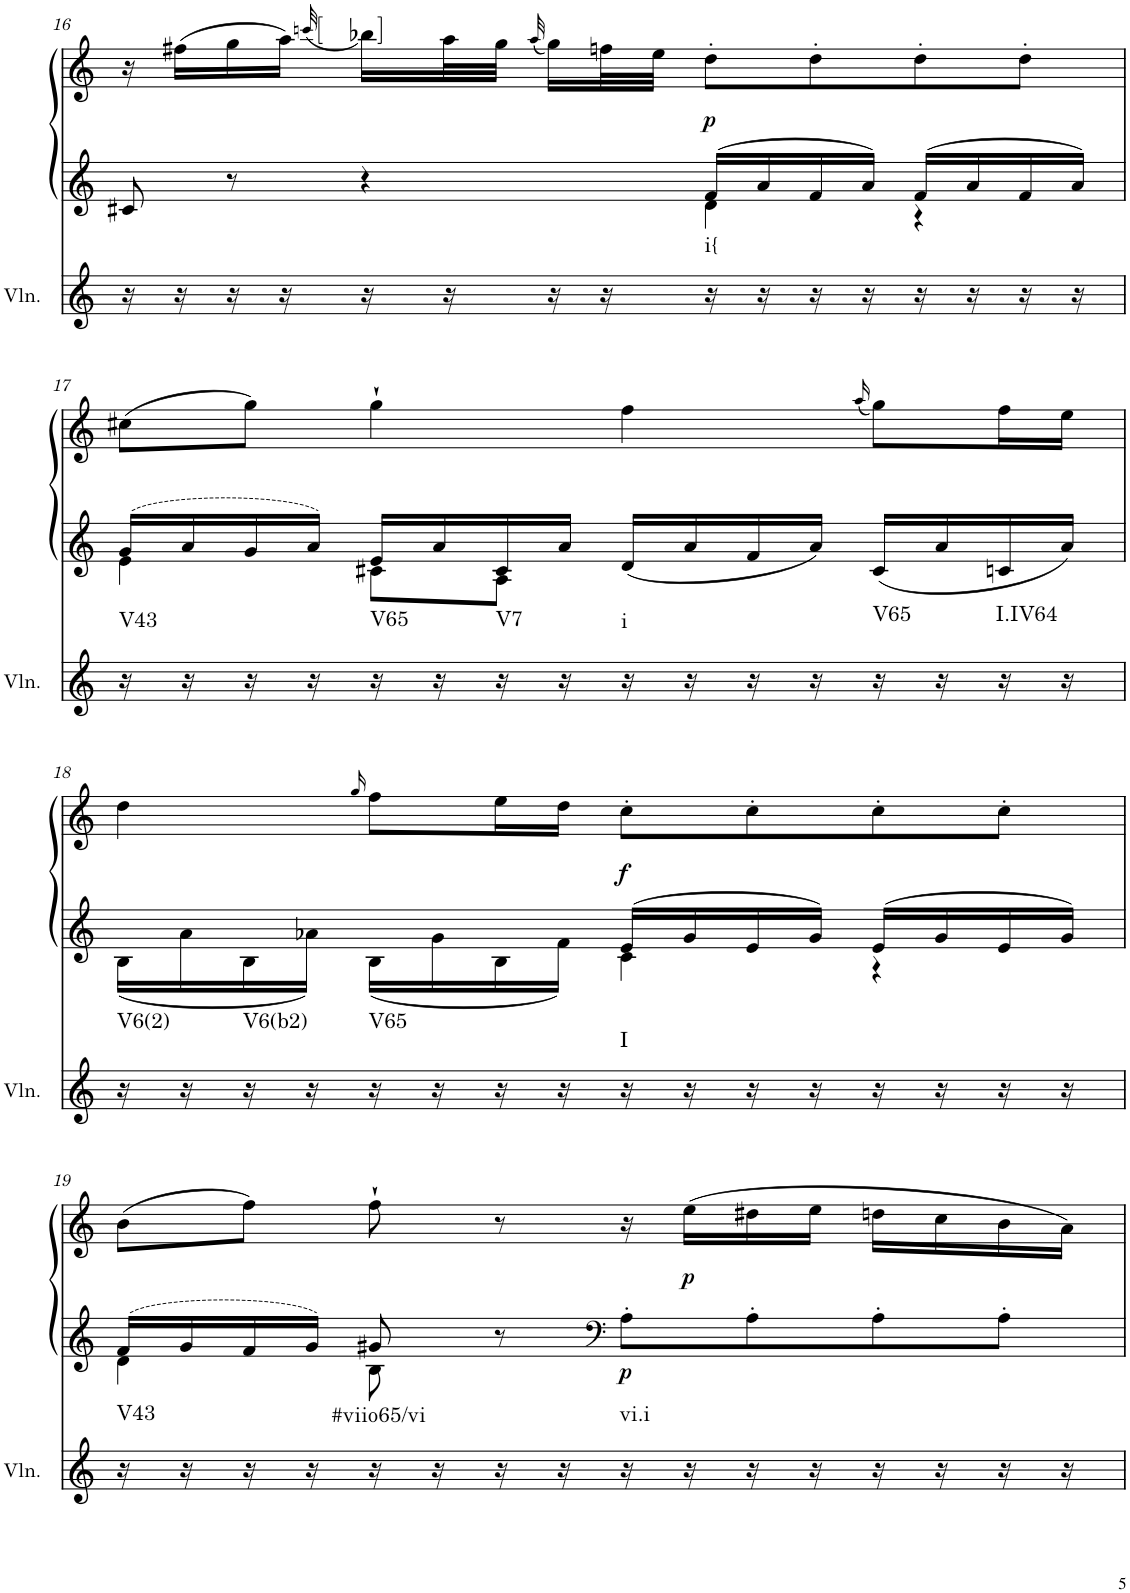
**kern	**harte	**kern	**kern	**dynam
*part2	*part2	*part1	*part1	*part1
*staff3	*	*staff2	*staff1	*staff1/2
*I"Violin	*	*I"Klavier linke Hand	*	*
*I'Vln.	*	*	*	*
!!LO:PB:g=z
*clefG2	*	*clefG2	*clefG2	*
*k[]	*	*k[]	*k[]	*
*M4/4	*	*M4/4	*M4/4	*
*met(c)	*	*met(c)	*met(c)	*
=16	=16	=16	=16	=16
*	*	*^	*	*
16r	.	8c#X/	2ryy	16r	.
16r	.	.	.	(16ff#X\LL	.
16r	.	8r	.	16gg\	.
16r	.	.	.	16aa\JJ)	.
.	.	.	.	(32qcccn/	.
16r	.	4r	.	16bb-X\LL)	.
16r	.	.	.	32aa\L	.
.	.	.	.	32gg\JJJ	.
.	.	.	.	(32qaa/	.
16r	.	.	.	16gg\LL)	.
16r	.	.	.	32ffn\L	.
.	.	.	.	32ee\JJJ	.
!	!LO:H:kt=i{	!	!	!	!LO:DY:b
16r	N	16f/LL	4d\	8dd'\L	p
16r	.	16a/	.	.	.
16r	.	16f/	.	8dd'\	.
16r	.	16a/JJ	.	.	.
16r	.	16f/LL	4r	8dd'\	.
16r	.	16a/	.	.	.
16r	.	16f/	.	8dd'\J	.
16r	.	16a/JJ	.	.	.
!!LO:LB:g=z
=17	=17	=17	=17	=17	=17
!	!LO:H:kt=V43	!	!	!	!
16r	N	16g/LL	4e\	(8cc#X\L	.
16r	.	16a/	.	.	.
16r	.	16g/	.	8gg\J)	.
16r	.	16a/JJ	.	.	.
!	!LO:H:kt=V65	!	!	!	!
16r	N	16e/LL	8c#X\L	4gg`\	.
16r	.	16a/	.	.	.
!	!LO:H:kt=V7	!	!	!	!
16r	N	16c#/	8A\J	.	.
16r	.	16a/JJ	.	.	.
!	!LO:H:kt=i	!	!	!	!
16r	N	16d/LL	2ryy	4ff\	.
16r	.	16a/	.	.	.
16r	.	16f/	.	.	.
16r	.	16a/JJ	.	.	.
.	.	.	.	(16qaa/	.
!	!LO:H:kt=V65	!	!	!	!
16r	N	16c#/LL	.	8gg\L)	.
16r	.	16a/	.	.	.
!	!LO:H:kt=I.IV64	!	!	!	!
16r	N	16cn/	.	16ff\L	.
16r	.	16a/JJ	.	16ee\JJ	.
!!LO:LB:g=z
=18	=18	=18	=18	=18	=18
!	!LO:H:kt=V6(2)	!	!	!	!
16r	N	4ryy	16B\LL	4dd\	.
16r	.	.	16a\	.	.
!	!LO:H:kt=V6(b2)	!	!	!	!
16r	N	.	16B\	.	.
16r	.	.	16a-X\JJ	.	.
.	.	.	.	16qgg/	.
!	!LO:H:kt=V65	!	!	!	!
16r	N	4ryy	16B\LL	8ff\L	.
16r	.	.	16g\	.	.
16r	.	.	16B\	16ee\L	.
16r	.	.	16f\JJ	16dd\JJ	.
!	!LO:H:kt=I	!	!	!	!LO:DY:b
16r	N	16e/LL	4c\	8cc'\L	f
16r	.	16g/	.	.	.
16r	.	16e/	.	8cc'\	.
16r	.	16g/JJ	.	.	.
16r	.	16e/LL	4r	8cc'\	.
16r	.	16g/	.	.	.
16r	.	16e/	.	8cc'\J	.
16r	.	16g/JJ	.	.	.
!!LO:LB:g=z
=19	=19	=19	=19	=19	=19
!	!LO:H:kt=V43	!	!	!	!
16r	N	16f/LL	4d\	(8b\L	.
16r	.	16g/	.	.	.
16r	.	16f/	.	8ff\J)	.
16r	.	16g/JJ	.	.	.
!	!LO:H:kt=#viio65/vi	!	!	!	!
16r	N	8g#X/	8B\	8ff`\	.
16r	.	.	.	.	.
16r	.	8r	2ryy	8r	.
16r	.	.	.	.	.
*	*	*clefF4	*	*	*
!	!LO:H:kt=vi.i	!	!	!	!LO:DY:b=2
16r	N	8A'>\L	.	16r	p
!	!	!	!	!	!LO:DY:b
16r	.	.	.	(16ee\LL	p
16r	.	8A'>\	.	16dd#X\	.
16r	.	.	.	16ee\JJ	.
16r	.	8A'>\	.	16ddn\LL	.
16r	.	.	.	16cc\	.
16r	.	8A'>\J	8ryy	16b\	.
16r	.	.	.	16a\JJ)	.
*	*	*v	*v	*	*
=	=	=	=	=
*-	*-	*-	*-	*-
